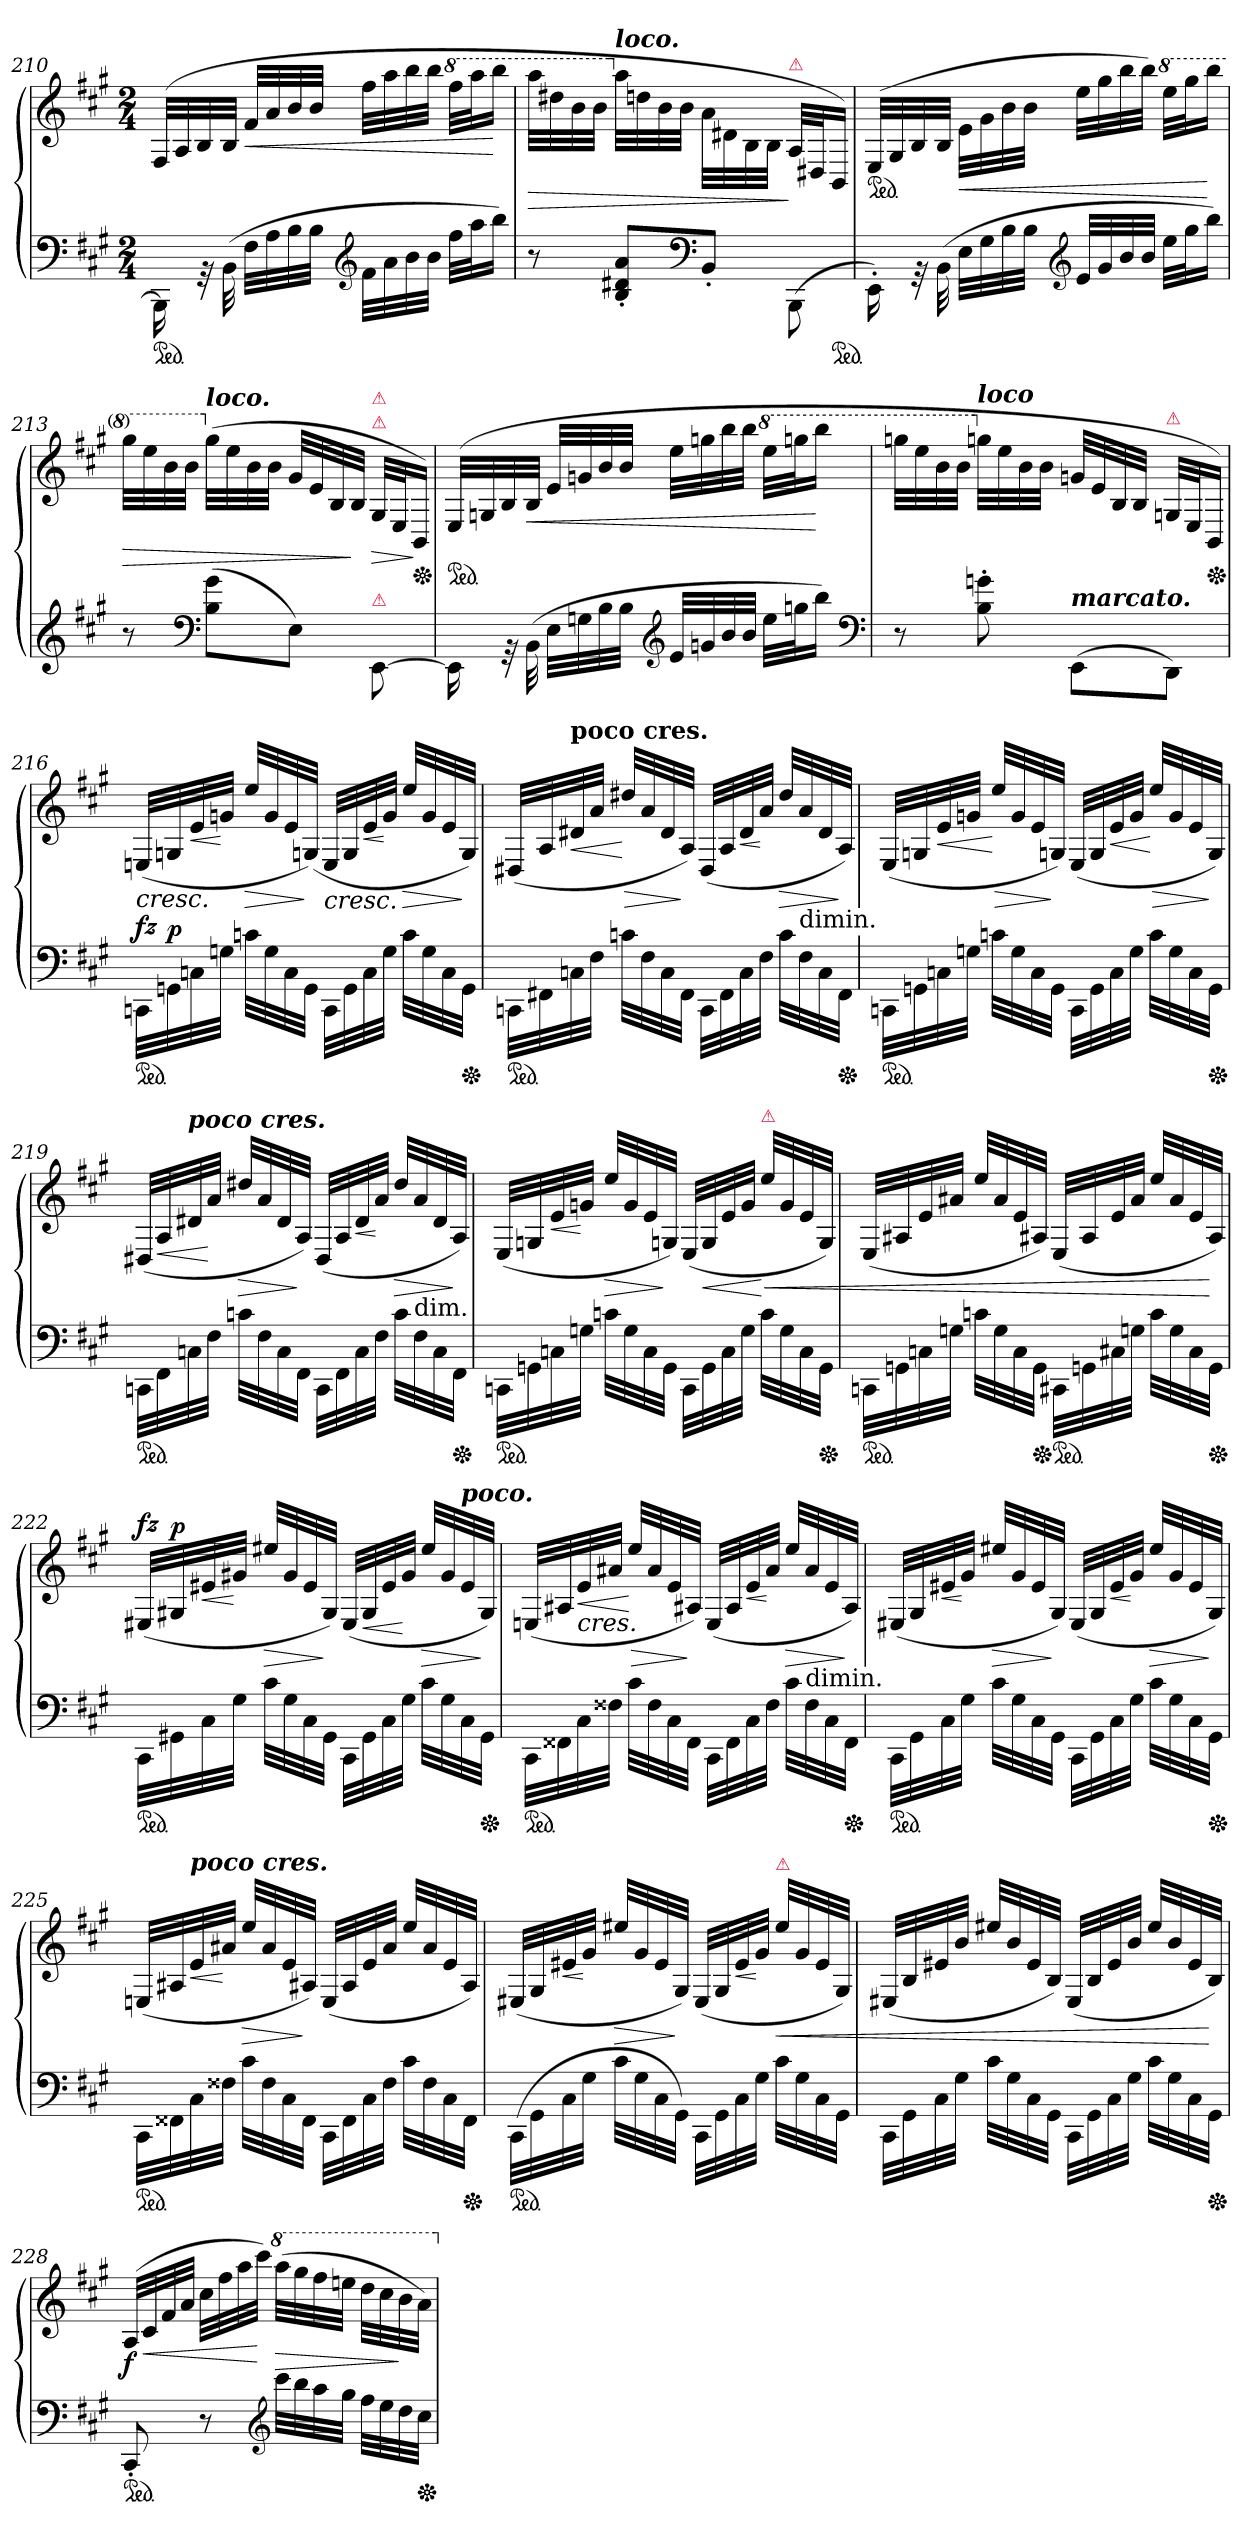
**kern	**kern	**dynam
*part1	*part1	*part1
*staff2	*staff1	*staff1/2
*clefF4	*clefG2	*
*k[f#c#g#]	*k[f#c#g#]	*
*M2/4	*M2/4	*
*ped	*	*
=210	=210	=210
16BBB\]	(>32F#/LLL	.
.	32A/	.
32rGG	32B/	.
(>32BB\	32B/JJJ	.
!	!	!LO:HP:b
32F#LLL	32f#/LLL	<
32A	32a/	.
32B	32b/	.
32BJJJ	32bJJJ	.
*clefG2	*	*
32f#\LLL	32ff#LLL	.
32a\	32aa	.
32b	32bb	.
32bJJJ	32bbJJJ	.
*	*8va	*
32ff#LLL	32fff#LLL	.
32aaJ	32aaaJ	.
16bbJJ)	16bbbJJ	[
=211	=211	=211
!	!	!LO:HP:b
8r	32aaaLLL	>
.	32ddd#X	.
.	32bb	.
.	32bbJJJ	.
*	*X8va	*
!	!LO:TX:a:Bi:t=loco.	!
8B'</ 8d#X'</ 8a'</L	32aaLLL	.
.	32dd	.
.	32b	.
.	32bJJJ	.
*clefF4	*	*
8BB'J	32a\LLL	.
.	32d#X	.
.	32B	.
.	32BJJJ	.
!	!LO:TX:a:color=crimson:t=⚠	!
(<8BBB\	32A/LLL	]
.	32D#X/J	.
*ped	*	*
.	16BB/JJ)	.
=212	=212	=212
*	*ped	*
16EE'>\)	(>32E/LLL	.
.	32G#/	.
32rGG	32B/	.
(>32BB\	32B/JJJ	.
!	!	!LO:HP:b
32ELLL	32e\LLL	<
32G#	32g#\	.
32B	32b\	.
32BJJJ	32b\JJJ	.
*clefG2	*	*
32e/LLL	32eeLLL	.
32g#/	32gg#	.
32b	32bb	.
32bJJJ	32bbJJJ)	.
*	*8va	*
32eeLLL	32eeeLLL	.
32gg#J	32ggg#J	.
16bbJJ)	16bbbJJ	[
=213	=213	=213
!	!	!LO:HP:b
8r	32ggg#LLL	>
.	32eee	.
.	32bb	.
.	32bbJJJ	.
*clefF4	*	*
*	*X8va	*
!	!LO:TX:a:Bi:t=loco.	!
(>8B 8g#L	(>32gg#LLL	.
.	32ee	.
.	32b	.
.	32bJJJ	.
8EJ)	32g#/LLL	.
.	32e/	.
.	32B/	.
.	32BJJJ	]
!	!LO:TX:a:color=crimson:t=⚠	!
!	!LO:TX:a:color=crimson:t=⚠	!
!LO:TX:a:color=crimson:t=⚠	!	!
!	!	!LO:HP:b
[<8EE\	32G#/LLL	>
.	32E/J	.
*	*Xped	*
.	16BB/JJ)	]
=214	=214	=214
*	*ped	*
16EE\]	(32E/LLL	.
.	32Gn/	.
32rGG	32B/	.
!	!	!LO:HP:b
(>32BB\	32B/JJJ	<
32ELLL	32e/LLL	.
32Gn	32gn/	.
32B	32b/	.
32BJJJ	32bJJJ	.
*clefG2	*	*
32eLLL	32eeLLL	.
32gn	32ggn	.
32b	32bb	.
32bJJJ	32bbJJJ	.
*	*8va	*
32eeLLL	32eeeLLL	.
32ggnJ	32gggnJ	.
16bbJJ)	16bbbJJ	[
*clefF4	*	*
=215	=215	=215
8r	32gggnLLL	.
.	32eee	.
.	32bb	.
.	32bbJJJ	.
*	*X8va	*
!	!LO:TX:a:Bi:t=loco	!
8B'> 8gn'>	32ggnLLL	.
.	32ee	.
.	32b	.
.	32bJJJ	.
!LO:TX:a:Bi:t=marcato.	!	!
(<8EE\L	32gn/LLL	.
.	32e/	.
.	32B/	.
.	32BJJJ	.
!	!LO:TX:a:color=crimson:t=⚠	!
8DD\J)	32Gn/LLL	.
.	32E/J	.
*	*Xped	*
.	16BB/JJ)	.
=216	=216	=216
!	!	!LO:HP:b
!	!	!LO:DY:n=1:a=2
*ped	*	*
32CCn\LLL	(>32En/LLL	< fz
!	!	!LO:DY:n=2:a=2
32GGn\	32Gn/	p
!	!	!LO:HP:b
32Cn	32e/	<
32GnJJJ	32gnJJJ	[ [
!	!	!LO:HP:b
!	!	!LO:HP:n=1:b
32cn\LLL	32ee/LLL	> >
32G	32g/	.
32C\	32e	.
32GGJJJ	(>32GnJJJ)	] ]
!	!	!LO:HP:b
32CCLLL	32E/LLL	<
32GG\	32G/	.
!	!	!LO:HP:b
32C	32e	<
32G\JJJ	32gJJJ	[ [
!	!	!LO:HP:b
!	!	!LO:HP:n=1:b
32c\LLL	32ee/LLL	> >
32G\	32g/	.
32C	32e	.
*Xped	*	*
32GGJJJ	32GJJJ)	] ]
=217	=217	=217
*ped	*	*
32CCn\LLL	(>32D#XLLL	.
32FF#X\	32A/	.
!	!LO:TX:a:B:t=poco cres.	!
!	!	!LO:HP:b
32Cn	32d#X	<
32F#JJJ	32aJJJ	.
!	!	!LO:HP:n=1:b
32cn\LLL	32dd#XLLL	[ >
32F#	32a	.
32C	32d#	.
32FF#JJJ	32AJJJ)	]
32CC\LLL	(>32D#/LLL	.
32FF#\	32A/	.
!	!	!LO:HP:b
32C	32d#	<
32F#JJJ	32aJJJ	[
!	!	!LO:HP:b
32c\LLL	32dd#LLL	>
!	!LO:TX:b:t=dimin.	!
32F#	32a	.
32C	32d#	.
*Xped	*	*
32FF#JJJ	32AJJJ)	]
=218	=218	=218
*ped	*	*
32CCn\LLL	(>32E/LLL	.
32GGn\	32Gn/	.
!	!	!LO:HP:b
32Cn	32e	<
32GnJJJ	32gnJJJ	.
!	!	!LO:HP:n=1:b
32cn\LLL	32eeLLL	[ >
32G	32g	.
32C	32e	.
32GGJJJ	32GnJJJ)	]
32CC\LLL	(>32E/LLL	.
32GG\	32G/	.
!	!	!LO:HP:b
32C	32e	<
32GJJJ	32gJJJ	.
!	!	!LO:HP:n=1:b
32c\LLL	32eeLLL	[ >
32G	32g	.
32C	32e	.
*Xped	*	*
32GGJJJ	32GJJJ)	]
=219	=219	=219
*ped	*	*
32CCn\LLL	(>32D#XLLL	.
!	!	!LO:HP:b
32FF#\	32A/	<
!	!LO:TX:a:Bi:t=poco cres.	!
32Cn	32d#X	.
32F#JJJ	32aJJJ	[
!	!	!LO:HP:b
32cnLLL	32dd#XLLL	>
32F#	32a	.
32C	32d#	.
32FF#JJJ	32AJJJ)	]
32CC\LLL	(>32D#/LLL	.
32FF#\	32A/	.
!	!	!LO:HP:b
32C	32d#	<
32F#JJJ	32aJJJ	[
!	!	!LO:HP:b
32cLLL	32dd#LLL	>
!	!LO:TX:b:t=dim.	!
32F#	32a	.
32C	32d#	.
*Xped	*	*
32FF#JJJ	32AJJJ)	]
=220	=220	=220
*ped	*	*
32CCn\LLL	(>32E/LLL	.
32GGn\	32Gn/	.
!	!	!LO:HP:b
32Cn	32e	<
32GnJJJ	32gnJJJ	[
!	!	!LO:HP:b
32cnLLL	32eeLLL	>
32G\	32g	.
32C	32e	.
32GGJJJ	32GnJJJ)	]
32CC\LLL	(>32E/LLL	.
!	!	!LO:HP:b
32GG\	32G/	<
32C\	32e	.
32GJJJ	32gJJJ	.
!	!LO:TX:a:color=crimson:t=⚠	!
!	!	!LO:HP:n=1:b
!	!	!LO:HP:n=1:b
32cLLL	32eeLLL	[ < >
32G\	32g	.
32C	32e	.
*Xped	*	*
32GGJJJ	32GJJJ)	]
=221	=221	=221
*ped	*	*
32CCn\LLL	(>32E/LLL	.
32GGn\	32A#X	.
32Cn	32e	.
32GnJJJ	32a#XJJJ	.
32cn\LLL	32eeLLL	.
32G	32a#	.
32C	32e	.
*Xped	*	*
32GGJJJ	32A#XJJJ)	.
*ped	*	*
32CC#X\LLL	(>32E/LLL	.
32GGn\	32A#/	.
32C#X	32e	.
32GnJJJ	32a#JJJ	.
32c\LLL	32eeLLL	.
32G	32a#	.
32C#	32e	.
*Xped	*	*
32GGJJJ	32A#JJJ)	[
=222	=222	=222
!	!	!LO:DY:a
*ped	*	*
32CC#\LLL	(>32E#XLLL	fz
!	!	!LO:DY:a
32GG#X	32G#X	p
!	!	!LO:HP:b
32C#	32e#X	<
32G#JJJ	32g#XJJJ	[
!	!	!LO:HP:b
32c#\LLL	32ee#XLLL	>
32G#	32g#	.
32C#	32e#	.
32GG#JJJ	32G#JJJ)	]
32CC#\LLL	(>32E#/LLL	.
!	!	!LO:HP:b
32GG#\	32G#/	<
32C#	32e#	.
32G#JJJ	32g#JJJ	[
!	!	!LO:HP:b
32c#\LLL	32ee#LLL	>
32G#	32g#	.
!	!LO:TX:a:Bi:t=poco.	!
32C#	32e#	.
*Xped	*	*
32GG#JJJ	32G#JJJ)	]
=223	=223	=223
*ped	*	*
32CC#\LLL	(>32En/LLL	.
32FF##X\	32A#X/	.
!	!LO:TX:b:i:t=cres.	!
!	!	!LO:HP:b
32C#	32e	<
32F##XJJJ	32a#XJJJ	.
!	!	!LO:HP:n=1:b
32c#LLL	32eeLLL	[ >
32F##	32a#	.
32C#	32e	.
32FF##JJJ	32A#XJJJ)	]
32CC#\LLL	(>32E/LLL	.
32FF##\	32A#/	.
!	!	!LO:HP:b
32C#\	32e	<
32F##JJJ	32a#JJJ	[
!	!	!LO:HP:b
32c#LLL	32eeLLL	>
!	!LO:TX:b:t=dimin.	!
32F##	32a#	.
32C#	32e	.
*Xped	*	*
32FF##JJJ	32A#JJJ)	]
=224	=224	=224
*ped	*	*
32CC#LLL	(>32E#XLLL	.
32GG#\	32G#/	.
!	!	!LO:HP:b
32C#\	32e#X	<
32G#JJJ	32g#JJJ	[
!	!	!LO:HP:b
32c#LLL	32ee#XLLL	>
32G#	32g#	.
32C#	32e#	.
32GG#JJJ	32G#JJJ)	]
32CC#\LLL	(>32E#/LLL	.
32GG#\	32G#/	.
!	!	!LO:HP:b
32C#	32e#	<
32G#JJJ	32g#JJJ	[
!	!	!LO:HP:b
32c#LLL	32ee#LLL	>
32G#	32g#	.
32C#	32e#	.
*Xped	*	*
32GG#JJJ	32G#JJJ)	]
=225	=225	=225
*ped	*	*
32CC#\LLL	(>32En/LLL	.
32FF##X	32A#X	.
!	!LO:TX:a:Bi:t=poco cres.	!
!	!	!LO:HP:b
32C#	32e	<
32F##XJJJ	32a#XJJJ	[
!	!	!LO:HP:b
32c#LLL	32eeLLL	>
32F##	32a#	.
32C#	32e	.
32FF##JJJ	32A#XJJJ)	]
32CC#\LLL	(>32E/LLL	.
32FF##\	32A#/	.
32C#	32e	.
32F##JJJ	32a#JJJ	.
32c#LLL	32eeLLL	.
32F##	32a#	.
32C#	32e	.
*Xped	*	*
32FF##JJJ	32A#JJJ)	.
=226	=226	=226
*ped	*	*
(>32CC#LLL	(>32E#XLLL	.
32GG#\	32G#/	.
!	!	!LO:HP:b
32C#	32e#X	<
32G#JJJ	32g#JJJ	[
!	!	!LO:HP:b
32c#LLL	32ee#XLLL	>
32G#	32g#	.
32C#	32e#	.
32GG#JJJ)	32G#JJJ)	]
32CC#\LLL	(>32E#/LLL	.
32GG#\	32G#/	.
!	!	!LO:HP:b
32C#	32e#	<
32G#JJJ	32g#JJJ	[
!	!LO:TX:a:color=crimson:t=⚠	!
!	!	!LO:HP:b
!	!	!LO:HP:n=1:b
32c#LLL	32ee#LLL	> <
32G#	32g#	.
32C#	32e#	.
32GG#JJJ	32G#JJJ)	]
=227	=227	=227
32CC#LLL	(>32E#XLLL	.
32GG#\	32B/	.
32C#	32e#X	.
32G#JJJ	32bJJJ	.
32c#LLL	32ee#XLLL	.
32G#	32b	.
32C#	32e#	.
32GG#JJJ	32BJJJ)	.
32CC#\LLL	(>32E#/LLL	.
32GG#\	32B/	.
32C#\	32e#	.
32G#JJJ	32bJJJ	.
32c#LLL	32ee#LLL	.
32G#	32b	.
32C#	32e#	.
*Xped	*	*
32GG#JJJ	32BJJJ)	[
=228	=228	=228
!	!	!LO:DY:b
*ped	*	*
8CC#'</	(>32ALLL	f
!	!	!LO:HP:b
.	32c#	<
.	32f#/	.
.	32aJJJ	.
8r	32cc#LLL	.
.	32ff#	.
.	32aa\	.
.	32ccc#JJJ)	[
*clefG2	*	*
*	*8va	*
!	!	!LO:HP:b
32ccc#LLL	(>32aaa\LLL	>
32bb	32ggg#	.
32aa	32fff#	.
32gg#JJJ	32eeenJJJ	.
32ff#LLL	32ddd\LLL	.
32ee	32ccc#	.
32dd	32bb	]
*Xped	*	*
32cc#JJJ	32aaJJJ)	.
*	*X8va	*
=	=	=
*-	*-	*-
